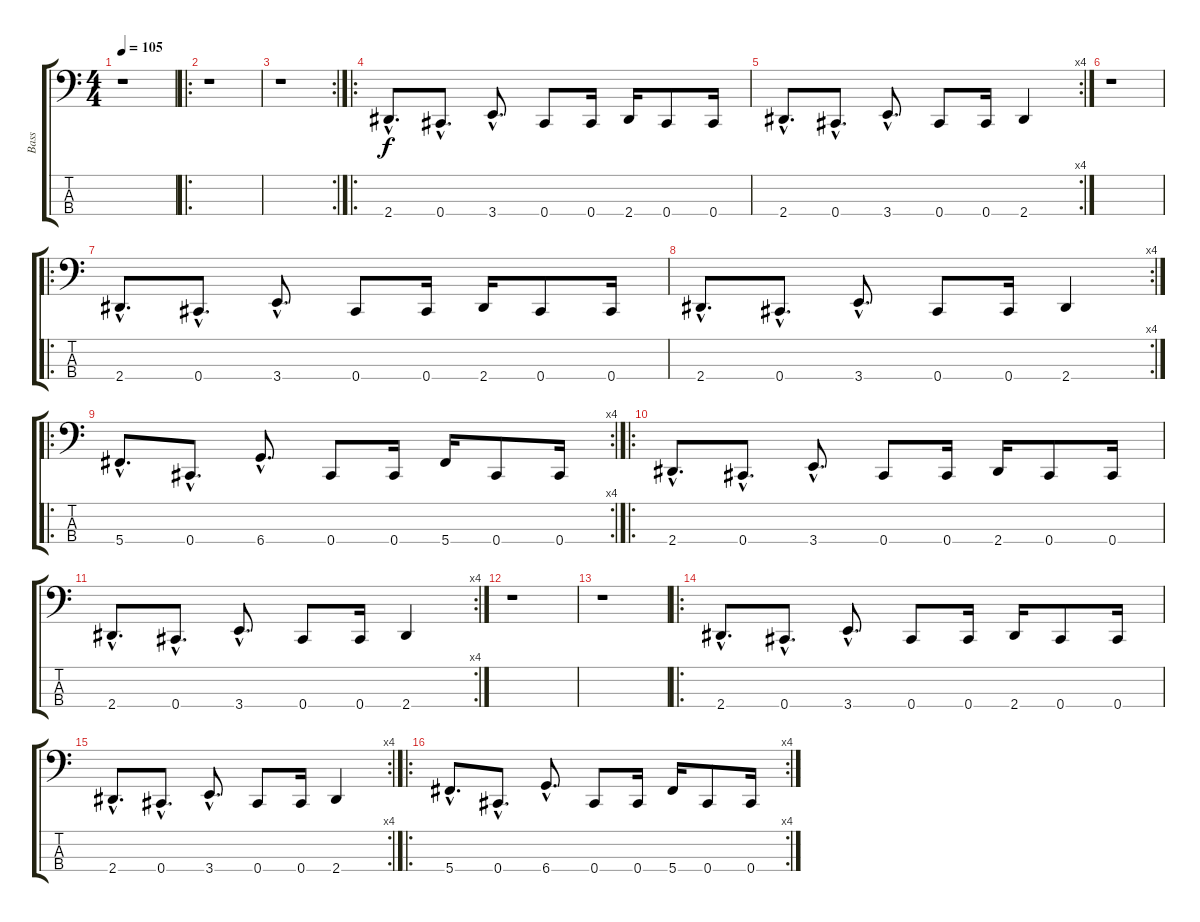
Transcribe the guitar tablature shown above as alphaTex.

\track ("Bass" "Bass") {instrument electricbassfinger}
\staff {score tabs}
\tuning (Gb2 Db2 Ab1 Db1) {hide}
\ts (4 4)
\tempo 105
\clef f4
\ks c
r.1{dy f instrument electricbassfinger} |
\ro
r.1 |
\rc 2
r.1 |
\ro
2.4{hac}.8{d} 0.4{hac}.8{d} 3.4{hac}.8{d} 0.4.8 0.4.16 2.4.16 0.4.8 0.4.16 |
\rc 4
2.4{hac}.8{d} 0.4{hac}.8{d} 3.4{hac}.8{d} 0.4.8 0.4.16 2.4.4 |
r.1 |
\ro
2.4{hac}.8{d} 0.4{hac}.8{d} 3.4{hac}.8{d} 0.4.8 0.4.16 2.4.16 0.4.8 0.4.16 |
\rc 4
2.4{hac}.8{d} 0.4{hac}.8{d} 3.4{hac}.8{d} 0.4.8 0.4.16 2.4.4 |
\ro
\rc 4
5.4{hac}.8{d} 0.4{hac}.8{d} 6.4{hac}.8{d} 0.4.8 0.4.16 5.4.16 0.4.8 0.4.16 |
\ro
2.4{hac}.8{d} 0.4{hac}.8{d} 3.4{hac}.8{d} 0.4.8 0.4.16 2.4.16 0.4.8 0.4.16 |
\rc 4
2.4{hac}.8{d} 0.4{hac}.8{d} 3.4{hac}.8{d} 0.4.8 0.4.16 2.4.4 |
r.1 |
r.1 |
\ro
2.4{hac}.8{d} 0.4{hac}.8{d} 3.4{hac}.8{d} 0.4.8 0.4.16 2.4.16 0.4.8 0.4.16 |
\rc 4
2.4{hac}.8{d} 0.4{hac}.8{d} 3.4{hac}.8{d} 0.4.8 0.4.16 2.4.4 |
\ro
\rc 4
5.4{hac}.8{d} 0.4{hac}.8{d} 6.4{hac}.8{d} 0.4.8 0.4.16 5.4.16 0.4.8 0.4.16
